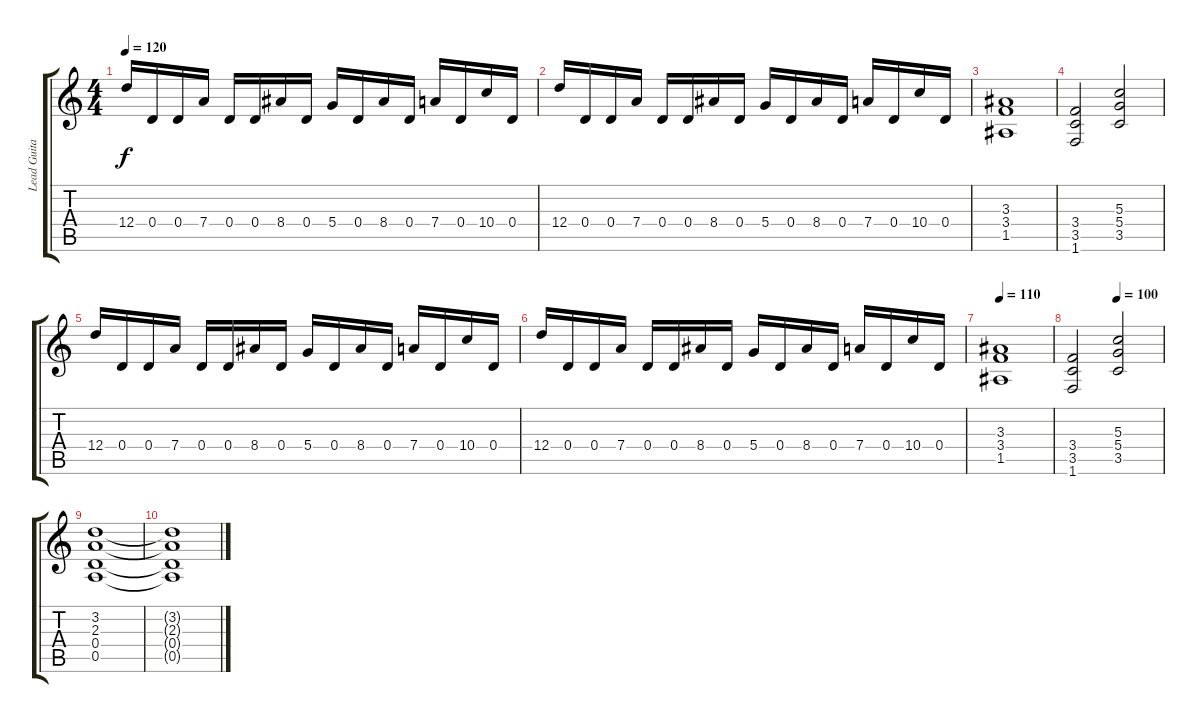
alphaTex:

\track ("Lead Guitar" "Lead Guita") {instrument distortionguitar}
\staff {score tabs}
\tuning (E4 B3 G3 D3 A2 E2) {hide}
\ts (4 4)
\tempo 120
\clef g2
\ks c
12.4.16{dy f} 0.4.16 0.4.16 7.4.16 0.4.16 0.4.16 8.4.16 0.4.16 5.4.16 0.4.16 8.4.16 0.4.16 7.4.16 0.4.16 10.4.16 0.4.16 |
12.4.16 0.4.16 0.4.16 7.4.16 0.4.16 0.4.16 8.4.16 0.4.16 5.4.16 0.4.16 8.4.16 0.4.16 7.4.16 0.4.16 10.4.16 0.4.16 |
(3.3 3.4 1.5).1 |
(3.4 3.5 1.6).2 (5.3 5.4 3.5).2 |
12.4.16 0.4.16 0.4.16 7.4.16 0.4.16 0.4.16 8.4.16 0.4.16 5.4.16 0.4.16 8.4.16 0.4.16 7.4.16 0.4.16 10.4.16 0.4.16 |
12.4.16 0.4.16 0.4.16 7.4.16 0.4.16 0.4.16 8.4.16 0.4.16 5.4.16 0.4.16 8.4.16 0.4.16 7.4.16 0.4.16 10.4.16 0.4.16 |
\tempo 110
(3.3 3.4 1.5).1 |
\tempo (100 0.5)
(3.4 3.5 1.6).2 (5.3 5.4 3.5).2 |
(3.2 2.3 0.4 0.5).1 |
(3.2{t} 2.3{t} 0.4{t} 0.5{t}).1
